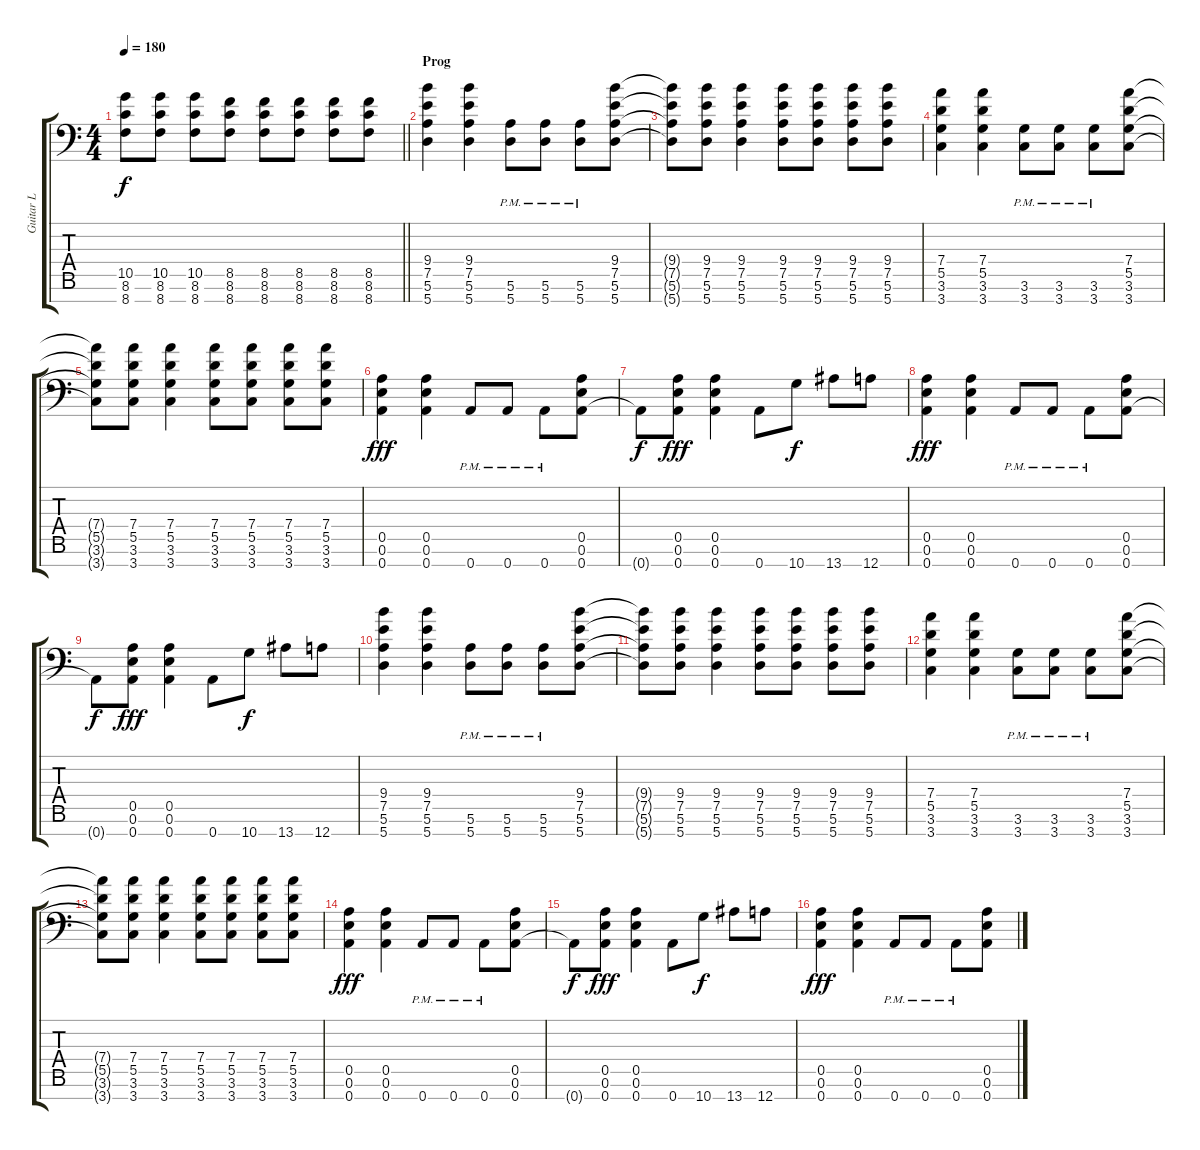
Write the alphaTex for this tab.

\track ("Guitar L" "Guitar L") {instrument distortionguitar}
\staff {score tabs}
\tuning (E4 B3 G3 D3 A2 E2 A1) {hide}
\ts (4 4)
\tempo 180
\clef f4
\barLineRight lightlight
\ks c
(10.5 8.6 8.7).8{dy f} (10.5 8.6 8.7).8 (10.5 8.6 8.7).8 (8.5 8.6 8.7).8 (8.5 8.6 8.7).8 (8.5 8.6 8.7).8 (8.5 8.6 8.7).8 (8.5 8.6 8.7).8 |
\section ("" "Prog")
(9.4 7.5 5.6 5.7).4 (9.4 7.5 5.6 5.7).4 (5.6{pm} 5.7{pm}).8 (5.6{pm} 5.7{pm}).8 (5.6{pm} 5.7{pm}).8 (9.4 7.5 5.6 5.7).8 |
(9.4{t} 7.5{t} 5.6{t} 5.7{t}).8 (9.4 7.5 5.6 5.7).8 (9.4 7.5 5.6 5.7).4 (9.4 7.5 5.6 5.7).8 (9.4 7.5 5.6 5.7).8 (9.4 7.5 5.6 5.7).8 (9.4 7.5 5.6 5.7).8 |
(7.4 5.5 3.6 3.7).4 (7.4 5.5 3.6 3.7).4 (3.6{pm} 3.7{pm}).8 (3.6{pm} 3.7{pm}).8 (3.6{pm} 3.7{pm}).8 (7.4 5.5 3.6 3.7).8 |
(7.4{t} 5.5{t} 3.6{t} 3.7{t}).8 (7.4 5.5 3.6 3.7).8 (7.4 5.5 3.6 3.7).4 (7.4 5.5 3.6 3.7).8 (7.4 5.5 3.6 3.7).8 (7.4 5.5 3.6 3.7).8 (7.4 5.5 3.6 3.7).8 |
(0.5 0.6 0.7).4{dy fff} (0.5 0.6 0.7).4 0.7{pm}.8 0.7{pm}.8 0.7{pm}.8 (0.5 0.6 0.7).8 |
0.7{t}.8{dy f} (0.5 0.6 0.7).8{dy fff} (0.5 0.6 0.7).4 0.7.8 10.7.8{dy f} 13.7.8 12.7.8 |
(0.5 0.6 0.7).4{dy fff} (0.5 0.6 0.7).4 0.7{pm}.8 0.7{pm}.8 0.7{pm}.8 (0.5 0.6 0.7).8 |
0.7{t}.8{dy f} (0.5 0.6 0.7).8{dy fff} (0.5 0.6 0.7).4 0.7.8 10.7.8{dy f} 13.7.8 12.7.8 |
(9.4 7.5 5.6 5.7).4 (9.4 7.5 5.6 5.7).4 (5.6{pm} 5.7{pm}).8 (5.6{pm} 5.7{pm}).8 (5.6{pm} 5.7{pm}).8 (9.4 7.5 5.6 5.7).8 |
(9.4{t} 7.5{t} 5.6{t} 5.7{t}).8 (9.4 7.5 5.6 5.7).8 (9.4 7.5 5.6 5.7).4 (9.4 7.5 5.6 5.7).8 (9.4 7.5 5.6 5.7).8 (9.4 7.5 5.6 5.7).8 (9.4 7.5 5.6 5.7).8 |
(7.4 5.5 3.6 3.7).4 (7.4 5.5 3.6 3.7).4 (3.6{pm} 3.7{pm}).8 (3.6{pm} 3.7{pm}).8 (3.6{pm} 3.7{pm}).8 (7.4 5.5 3.6 3.7).8 |
(7.4{t} 5.5{t} 3.6{t} 3.7{t}).8 (7.4 5.5 3.6 3.7).8 (7.4 5.5 3.6 3.7).4 (7.4 5.5 3.6 3.7).8 (7.4 5.5 3.6 3.7).8 (7.4 5.5 3.6 3.7).8 (7.4 5.5 3.6 3.7).8 |
(0.5 0.6 0.7).4{dy fff} (0.5 0.6 0.7).4 0.7{pm}.8 0.7{pm}.8 0.7{pm}.8 (0.5 0.6 0.7).8 |
0.7{t}.8{dy f} (0.5 0.6 0.7).8{dy fff} (0.5 0.6 0.7).4 0.7.8 10.7.8{dy f} 13.7.8 12.7.8 |
(0.5 0.6 0.7).4{dy fff} (0.5 0.6 0.7).4 0.7{pm}.8 0.7{pm}.8 0.7{pm}.8 (0.5 0.6 0.7).8
